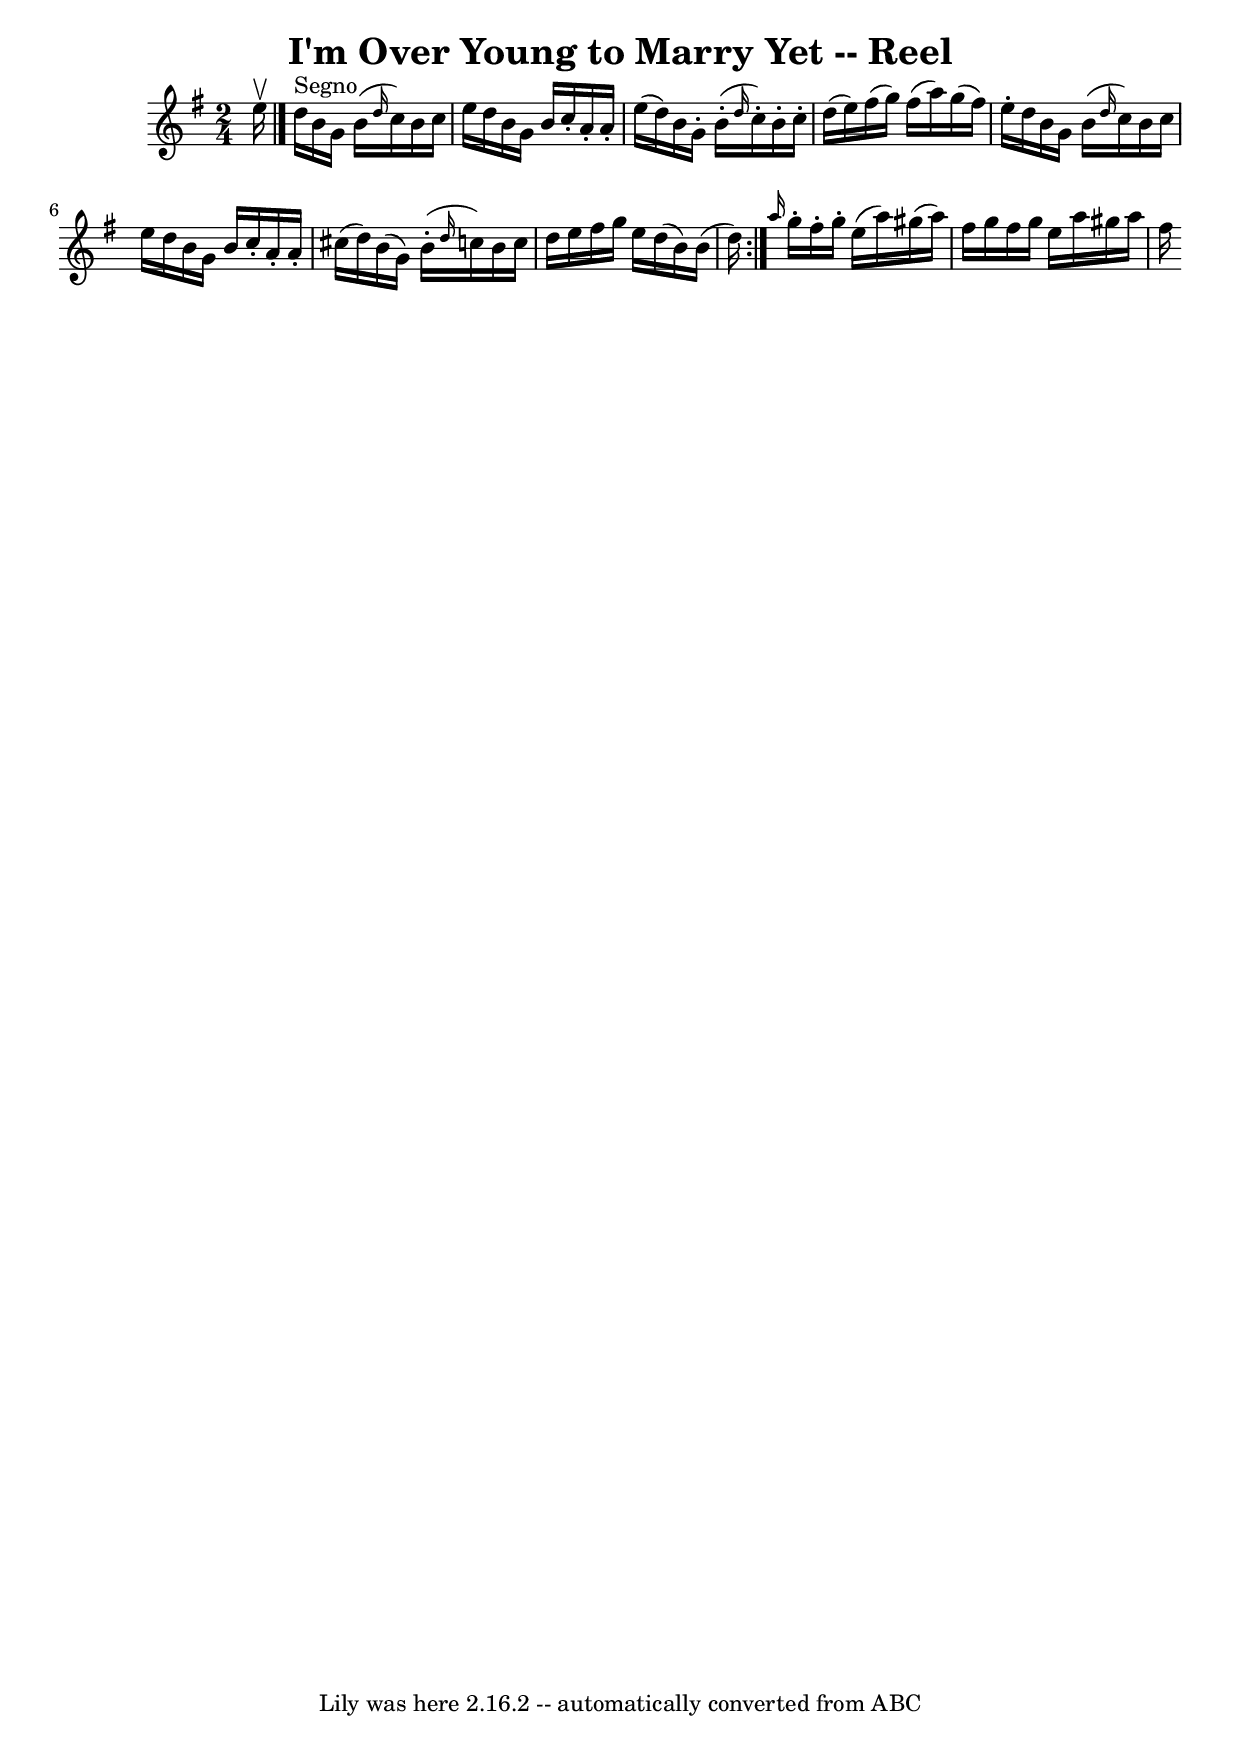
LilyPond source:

\version "2.16.2"
\include "Mammoth.ily"
\header {
  %% book = "Ryan's Mammoth Collection"
  crossRefNumber = "1"
  footnotes = ""
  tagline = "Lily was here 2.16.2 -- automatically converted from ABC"
  title = "I'm Over Young to Marry Yet -- Reel"

}
voicedefault =  {



  \repeat volta 2 {

    \time 2/4 
    \key g \major
    e''16^\upbow \bar "|." d''16^"Segno" b'16    
    g'16 b'16 (\grace { d''16  
		      } c''16) b'16 c''16 e''16  
    |
    d''16 b'16 g'16 b'16 c''16-. a'16-. a'16-.   
    e''16 (|
    d''16) b'16 g'16-. b'16 (-.       \grace {    
      d''16  
    } c''16-.) b'16-. c''16-. d''16 (|
    e''16)   
    fis''16 (g''16) fis''16 (a''16) g''16 (fis''16) e''16-. |
    d''16 b'16 g'16 b'16 (\grace { d''16  
				 } c''16) b'16 c''16 e''16  |
    d''16 b'16 g'16 b'16 c''16-. a'16-. a'16-. cis''16 (|
    d''16) b'16 (g'16)     
    b'16 (-. \grace { d''16  
		    } c''16) b'16 c''16 d''16  |
    
    e''16 fis''16 g''16 e''16 d''16 (b'16) b'16 (d''16) 
  } 
  \grace { a''16  
	 } g''16-. fis''16-. g''16-. e''16 (a''16) gis''16 (a''16) fis''16 (|
  g''16 fis''16 g''16 
  e''16 a''16 gis''16 a''16 fis''16  |
  

}

\score{
  <<

    \context Staff="default"
    {
      \voicedefault 
      
    }

  >>
  \layout {
    
  }
  \midi {
  }

}
